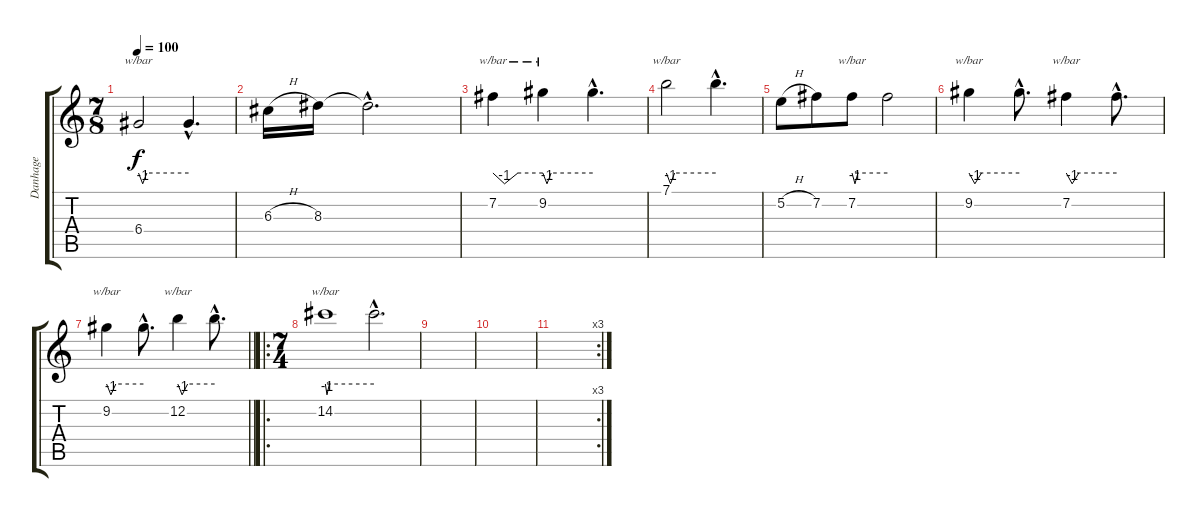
\track ("Danhage" "Danhage") {instrument distortionguitar}
\staff {score tabs}
\tuning (E4 B3 G3 D3 A2 D2) {hide}
\ts (7 8)
\tempo 100
\clef g2
\ks c
6.4.2{tbe (custom default 0 0 5 -4 10 0 60 0) dy f} 6.4{hac t}.4{d} |
6.3{h}.16 8.3.16 8.3{hac t}.2{d} |
7.2.4{tbe (custom default 0 0 14 -4 30 0 60 0)} 9.2.4{tbe (custom default 0 0 5 -4 10 0 60 0)} 9.2{hac t}.4{d} |
7.1.2{tbe (custom default 0 0 5 -4 10 0 60 0)} 7.1{hac t}.4{d} |
5.2{h}.8 7.2.8 7.2.8{tbe (custom default 0 0 5 -4 10 0 60 0)} 7.2{t}.2 |
9.2.4{tbe (custom default 0 0 7 -4 15 0 60 0)} 9.2{hac t}.8{d} 7.2.4{tbe (custom default 0 0 7 -4 15 0 60 0)} 7.2{hac t}.8{d} |
\barLineRight lightlight
9.2.4{tbe (custom default 0 0 7 -4 15 0 60 0)} 9.2{hac t}.8{d} 12.2.4{tbe (custom default 0 0 7 -4 16 0 60 0)} 12.2{hac t}.8{d} |
\ro
\ts (7 4)
14.2.1{tbe (custom default 0 0 2 -4 5 0 60 0) volume 0} 14.2{hac t}.2{d} |
|
|
\rc 3
